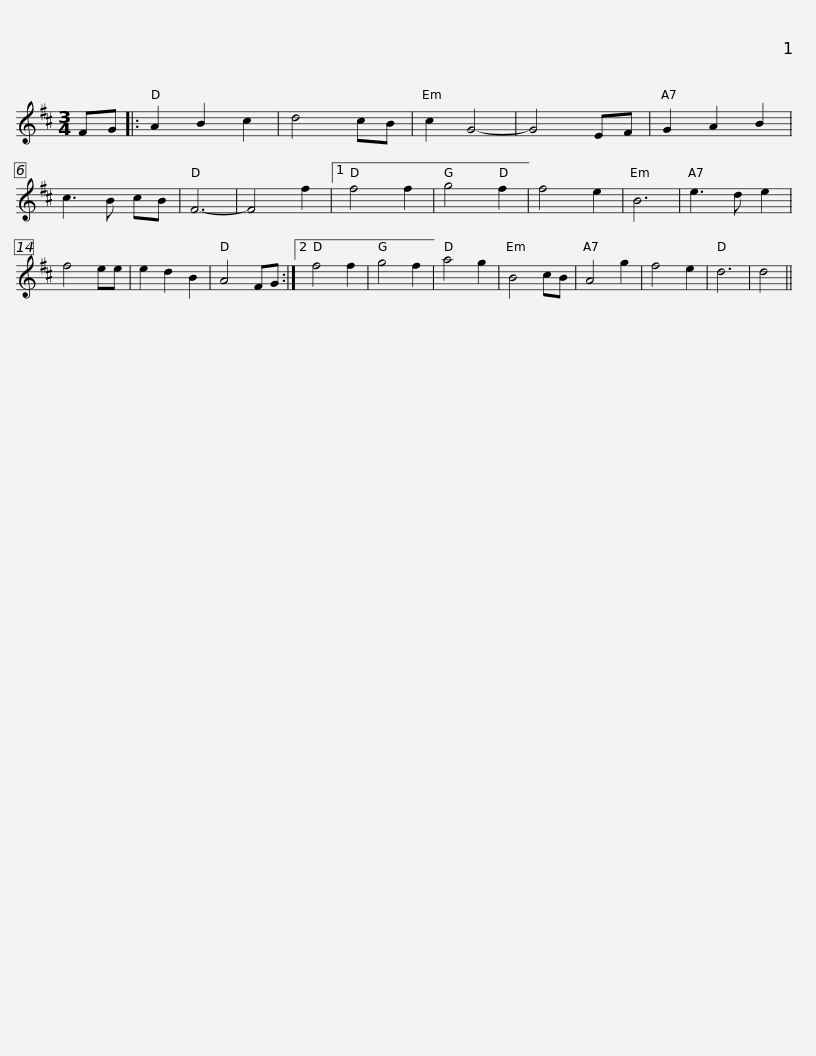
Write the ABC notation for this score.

X:1
L:1/8
M:3/4
I:linebreak $
K:D
V:1 treble
V:1
 FG |: A2 B2 c2 | d4 cB | c2 G4- | G4 EF | %5
 G2 A2 B2 | c3 B cB | F6- | F4 f2 |1 f4 f2 | %10
 g4 f2 | f4 e2 | B6 | e3 d e2 |$ f4 ee | %15
 e2 d2 B2 | A4 FG :|2 f4 f2 | g4 f2 | a4 g2 | %20
 B4 cB | A4 g2 | f4 e2 | d6 | d4 || %25
